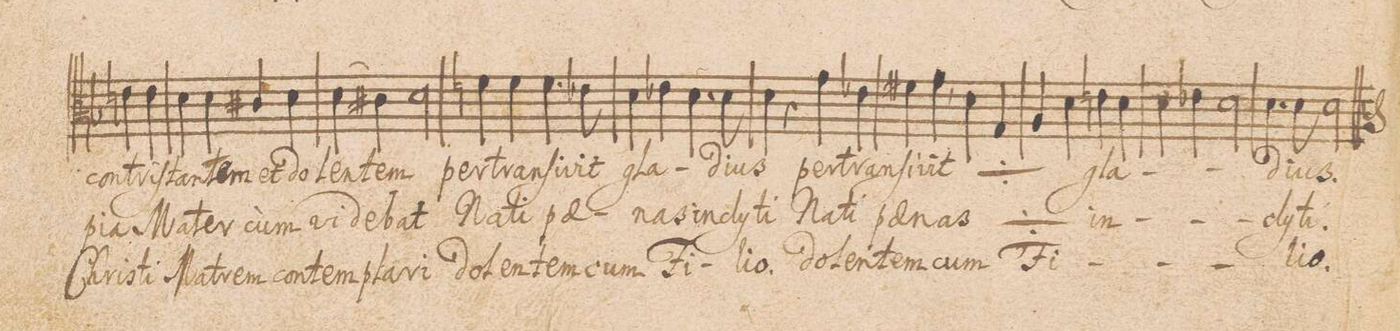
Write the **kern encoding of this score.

**kern	**text	**text	**text
*I"ALTVS.	*	*	*
*clefC3	*	*	*
*k[b-]	*	*	*
*met(c)	*	*	*
*M4/4	*	*	*
4en\	con-	pi-	Chri-
4e\	-tri-	-a	-sti
=19	=19	=19	=19
4d\	-ſtan-	Ma-	Ma-
4d\	-tem	-ter	-trem
4c#X/	et	cùm	con-
4d\	do-	vi-	-tem-
=20	=20	=20	=20
(4d\	-len-	-de-	-pla-
4c#X\)	.	.	.
2d\	-tem	-bat	-ri
=21	=21	=21	=21
4fn\	per-	Na-	do-
4f\	-tran-	-ti	-len-
4.f\	-ſi-	pae-	-tem
8e-X\	.	.	.
=22	=22	=22	=22
4d\	-vit	-nas	cum
4e-X\	gla-	in-	Fi-
4.d\	.	.	.
8d\	-di-	-cly-	-li-
=23	=23	=23	=23
4d\	-us,	-ti	-o.
4r	.	.	.
4g\	per-	Na-	do-
4e-X\	-tran-	-ti	-len-
=24	=24	=24	=24
4f#X\	-ſi-	pae-	-tem
4g,<\	-vit	-nas	cum
*	*ij	*ij	*
4d\	per-	Na-	Fi-
4G/	-tran-	-ti	.
=25	=25	=25	=25
4A/	-ſi-	pae-	.
4d\	-vit	-nas	.
*	*Xij	*Xij	*
4en\	gla-	in-	.
4d\	.	.	.
=26	=26	=26	=26
4d\	.	.	.
4e-X\	.	.	.
2d\	.	.	.
=27	=27	=27	=27
4.d\	.	.	.
8d\	-di-	-cly-	-li-
2d\	-us.	-ti.	-o.
==	==	==	==
*-	*-	*-	*-
